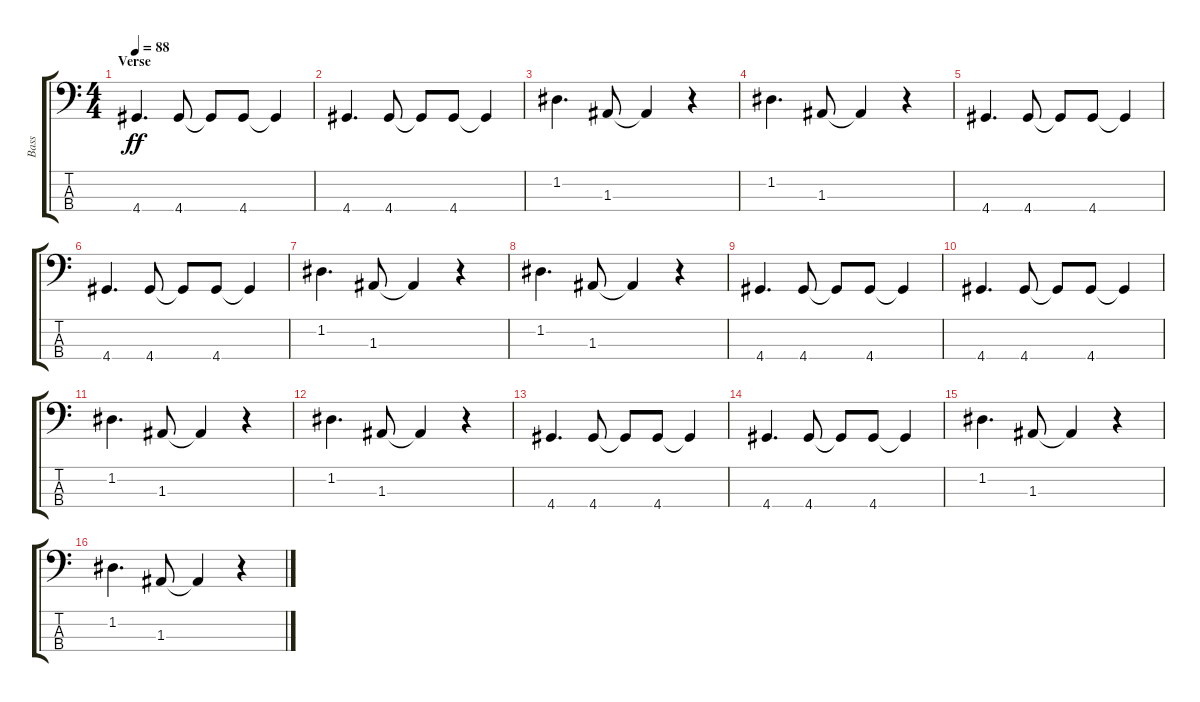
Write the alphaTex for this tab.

\track ("Bass" "Bass") {solo instrument electricbassfinger}
\staff {score tabs}
\tuning (G2 D2 A1 E1) {hide}
\ts (4 4)
\section ("" "Verse")
\tempo 88
\clef f4
\ks aminor
4.4.4{d dy ff} 4.4.8 4.4{t}.8 4.4.8 4.4{t}.4 |
4.4.4{d} 4.4.8 4.4{t}.8 4.4.8 4.4{t}.4 |
1.2.4{d} 1.3.8 1.3{t}.4 r.4 |
1.2.4{d} 1.3.8 1.3{t}.4 r.4 |
4.4.4{d} 4.4.8 4.4{t}.8 4.4.8 4.4{t}.4 |
4.4.4{d} 4.4.8 4.4{t}.8 4.4.8 4.4{t}.4 |
1.2.4{d} 1.3.8 1.3{t}.4 r.4 |
1.2.4{d} 1.3.8 1.3{t}.4 r.4 |
4.4.4{d} 4.4.8 4.4{t}.8 4.4.8 4.4{t}.4 |
4.4.4{d} 4.4.8 4.4{t}.8 4.4.8 4.4{t}.4 |
1.2.4{d} 1.3.8 1.3{t}.4 r.4 |
1.2.4{d} 1.3.8 1.3{t}.4 r.4 |
4.4.4{d} 4.4.8 4.4{t}.8 4.4.8 4.4{t}.4 |
4.4.4{d} 4.4.8 4.4{t}.8 4.4.8 4.4{t}.4 |
1.2.4{d} 1.3.8 1.3{t}.4 r.4 |
1.2.4{d} 1.3.8 1.3{t}.4 r.4
